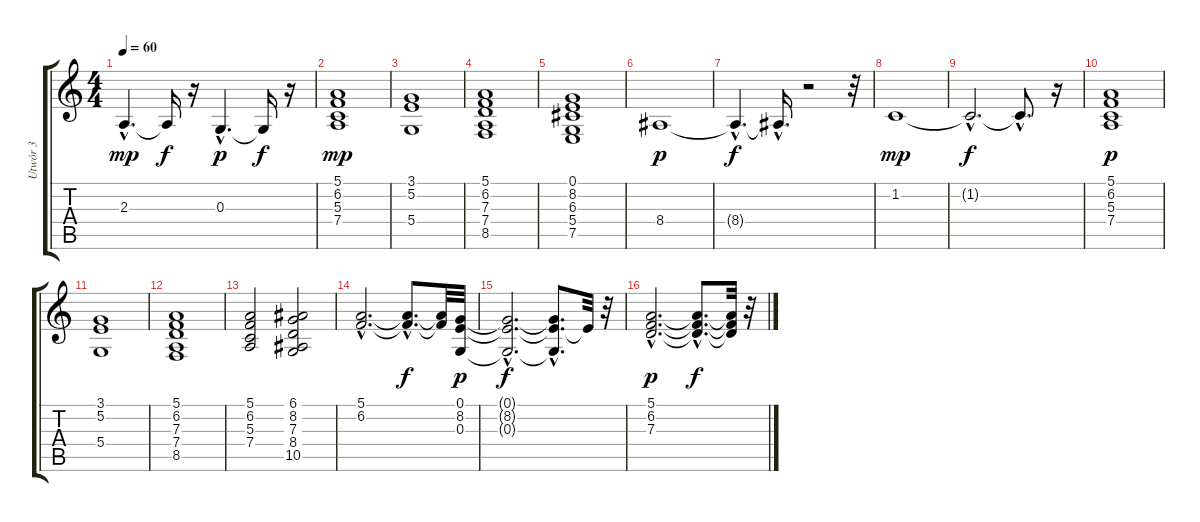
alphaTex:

\track ("Utwór 3" "Utwór 3") {instrument stringensemble2}
\staff {score tabs}
\tuning (E4 B3 G3 D3 A2 E2) {hide}
\ts (4 4)
\tempo 60
\clef g2
\ks c
2.3{hac}.4{d dy mp} 2.3{t}.16{dy f} r.16 0.3{hac}.4{d dy p} 0.3{t}.16{dy f} r.16 |
(5.1 6.2 5.3 7.4).1{dy mp} |
(3.1 5.2 5.4).1 |
(5.1 6.2 7.3 7.4 8.5).1 |
(0.1 8.2 6.3 5.4 7.5).1 |
8.4.1{dy p} |
8.4{hac t}.4{d dy f} 8.4{hac t}.16{d} r.2 r.32 |
1.2.1{dy mp} |
1.2{hac t}.2{d dy f} 1.2{hac t}.8{d} r.16 |
(5.1 6.2 5.3 7.4).1{dy p} |
(3.1 5.2 5.4).1 |
(5.1 6.2 7.3 7.4 8.5).1 |
(5.1 6.2 5.3 7.4).2 (6.1 8.2 7.3 8.4 10.5).2 |
(5.1{hac} 6.2{hac}).2{d} (5.1{hac t} 6.2{hac t}).8{d dy f} (5.1{t} 6.2{t}).32 (0.1 8.2 0.3).32{dy p} |
(0.1{hac t} 8.2{hac t} 0.3{hac t}).2{d dy f} (0.1{hac t} 8.2{hac t} 0.3{hac t}).8{d} 0.1{t}.32 r.32 |
(5.1{hac} 6.2{hac} 7.3{hac}).2{d dy p} (5.1{hac t} 6.2{hac t} 7.3{hac t}).8{d dy f} (5.1{t} 6.2{t} 7.3{t}).32 r.32
